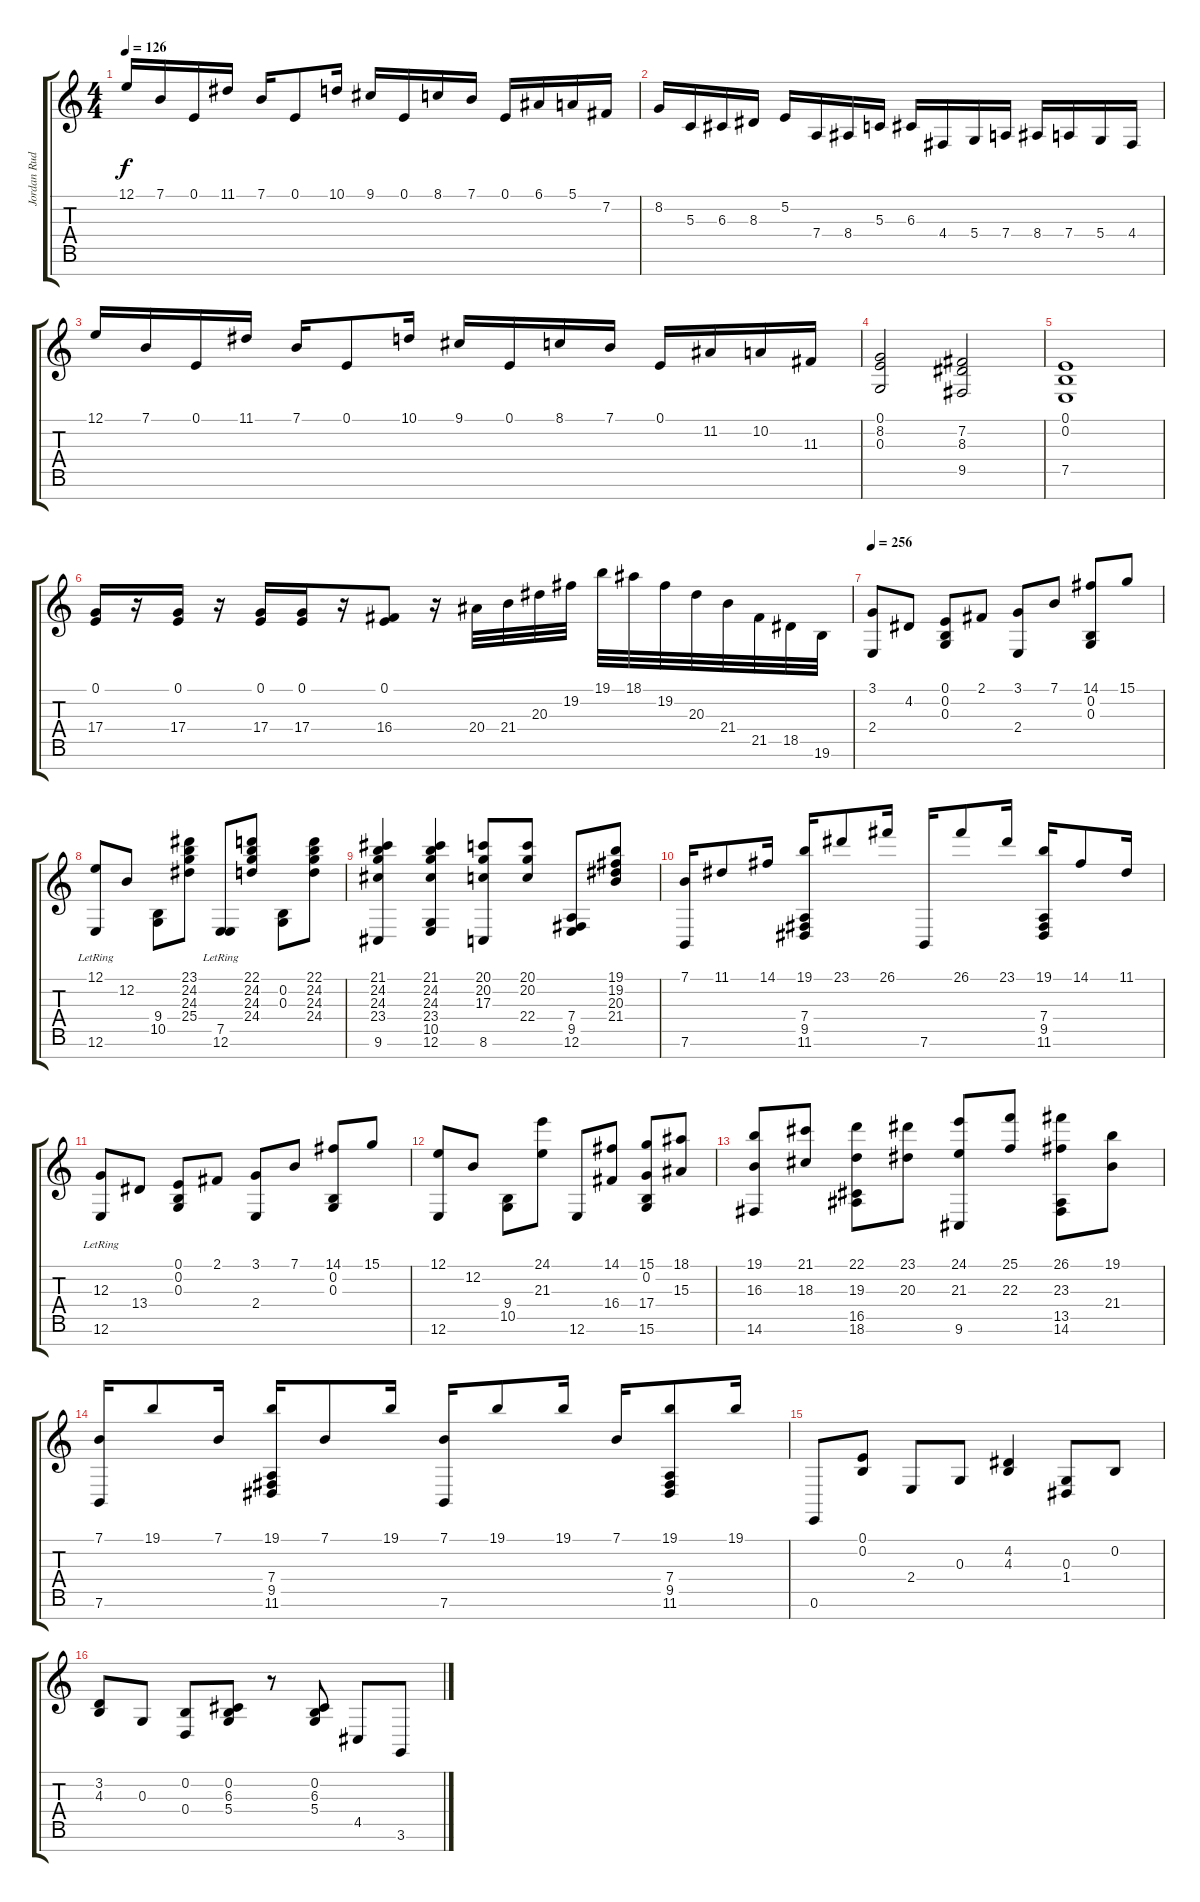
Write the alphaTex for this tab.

\track ("Jordan Rudess" "Jordan Rud") {instrument drawbarorgan}
\staff {score tabs}
\tuning (E4 B3 G3 D3 A2 E2 B1) {hide}
\ts (4 4)
\tempo 126
\clef g2
\ks c
12.1.16{dy f} 7.1.16 0.1.16 11.1.16 7.1.16 0.1.8 10.1.16 9.1.16 0.1.16 8.1.16 7.1.16 0.1.16 6.1.16 5.1.16 7.2.16 |
8.2.16 5.3.16 6.3.16 8.3.16 5.2.16 7.4.16 8.4.16 5.3.16 6.3.16 4.4.16 5.4.16 7.4.16 8.4.16 7.4.16 5.4.16 4.4.16 |
12.1.16{instrument drawbarorgan} 7.1.16 0.1.16 11.1.16 7.1.16 0.1.8 10.1.16 9.1.16 0.1.16 8.1.16 7.1.16 0.1.16 11.2.16 10.2.16 11.3.16 |
(0.1 8.2 0.3).2{volume 8 instrument stringensemble1} (7.2 8.3 9.5).2 |
(0.1 0.2 7.5).1 |
(0.1 17.4).16 r.16 (0.1 17.4).16 r.16 (0.1 17.4).16 (0.1 17.4).16 r.16 (0.1 16.4).8 r.16 20.4.32 21.4.32 20.3.32 19.2.32 19.1.32 18.1.32 19.2.32 20.3.32 21.4.32 21.5.32 18.5.32 19.6.32 |
\tempo 256
(3.1 2.4).8{volume 16 instrument honkytonkpiano} 4.2.8 (0.1 0.2 0.3).8 2.1.8 (3.1 2.4).8 7.1.8 (14.1 0.2 0.3).8 15.1.8 |
(12.1 12.6{lr}).8 12.2.8 (9.4 10.5).8 (23.1 24.2 24.3 25.4).8 (7.5{lr} 12.6{lr}).8 (22.1 24.2 24.3 24.4).8 (0.2 0.3).8 (22.1 24.2 24.3 24.4).8 |
(21.1 24.2 24.3 23.4 9.6).4 (21.1 24.2 24.3 23.4 10.5 12.6).4 (20.1 20.2 17.3 8.6).8 (20.1 20.2 22.4).8 (7.4 9.5 12.6).8 (19.1 19.2 20.3 21.4).8 |
(7.1 7.6).16 11.1.8 14.1.16 (19.1 7.4 9.5 11.6).16 23.1.8 26.1.16 7.6.16 26.1.8 23.1.16 (19.1 7.4 9.5 11.6).16 14.1.8 11.1.16 |
(12.3 12.6{lr}).8 13.4.8 (0.1 0.2 0.3).8 2.1.8 (3.1 2.4).8 7.1.8 (14.1 0.2 0.3).8 15.1.8 |
(12.1 12.6).8 12.2.8 (9.4 10.5).8 (24.1 21.3).8 12.6.8 (14.1 16.4).8 (15.1 0.2 17.4 15.6).8 (18.1 15.3).8 |
(19.1 16.3 14.6).8 (21.1 18.3).8 (22.1 19.3 16.5 18.6).8 (23.1 20.3).8 (24.1 21.3 9.6).8 (25.1 22.3).8 (26.1 23.3 13.5 14.6).8 (19.1 21.4).8 |
(7.1 7.6).16 19.1.8 7.1.16 (19.1 7.4 9.5 11.6).16 7.1.8 19.1.16 (7.1 7.6).16 19.1.8 19.1.16 7.1.16 (19.1 7.4 9.5 11.6).8 19.1.16 |
0.6.8 (0.1 0.2).8 2.4.8 0.3.8 (4.2 4.3).4 (0.3 1.4).8 0.2.8 |
(3.2 4.3).8 0.3.8 (0.2 0.4).8 (0.2 6.3 5.4).8 r.8 (0.2 6.3 5.4).8 4.5.8 3.6.8
